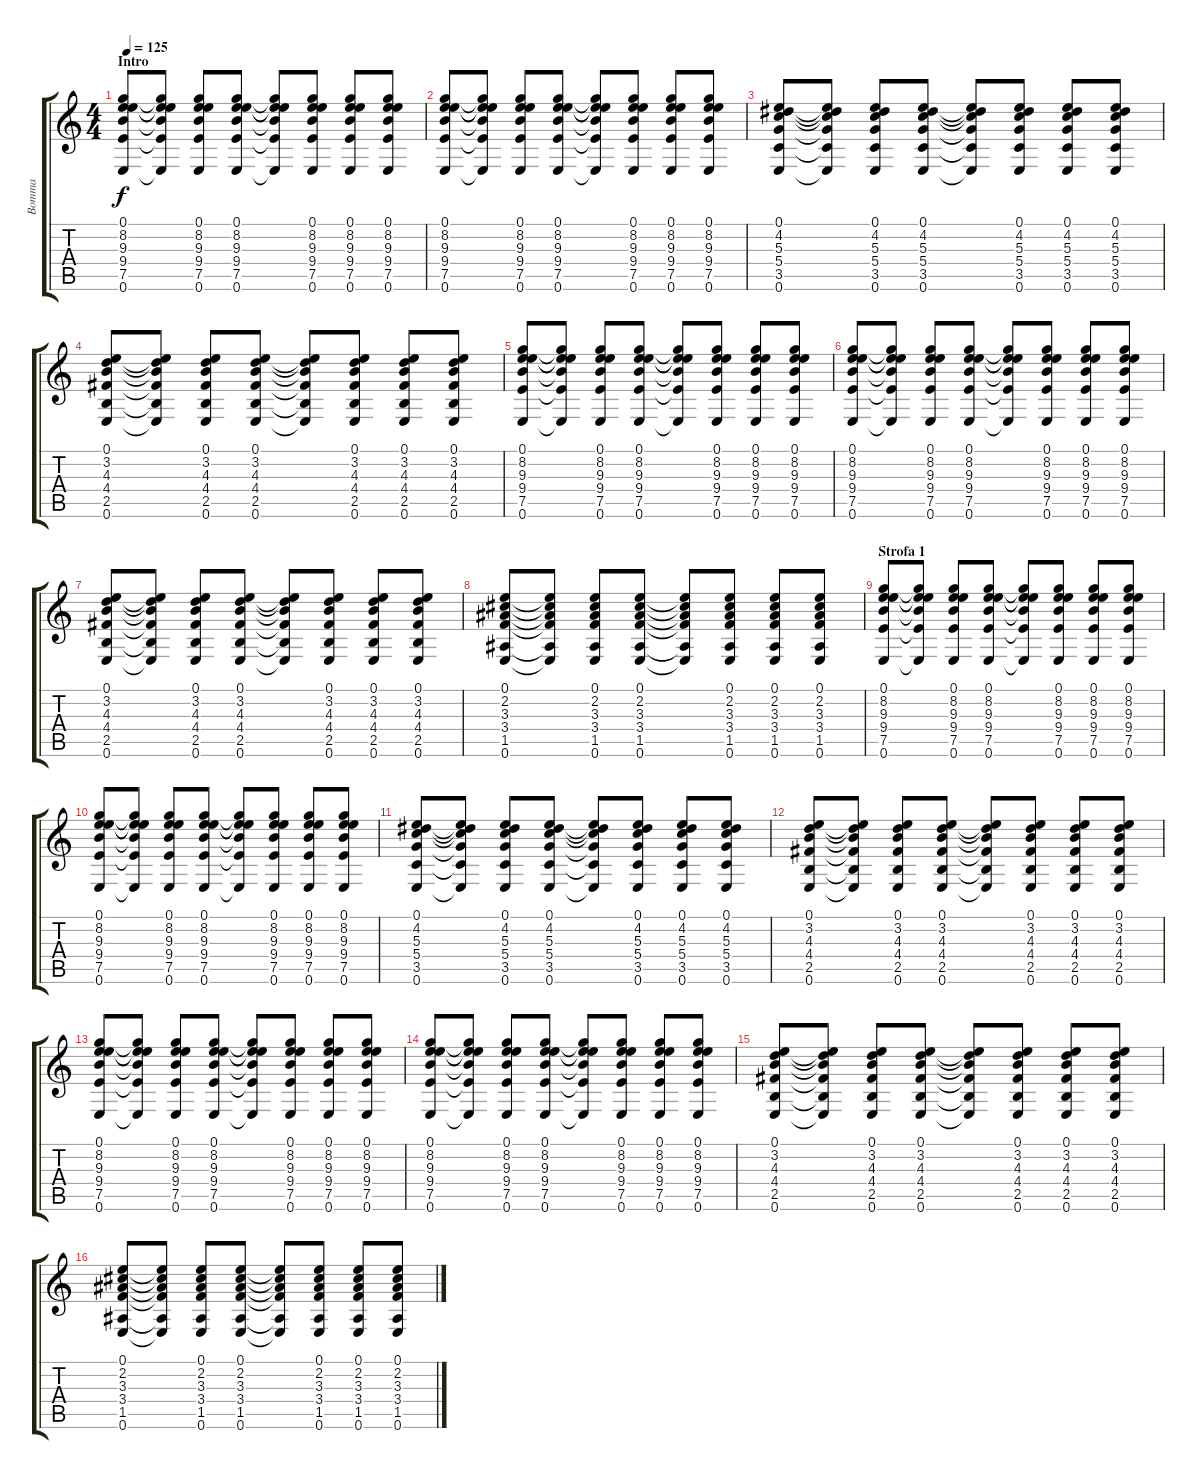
\track ("Bomma" "Bomma") {instrument acousticguitarsteel}
\staff {score tabs}
\tuning (E4 B3 G3 D3 A2 E2) {hide}
\ts (4 4)
\section ("" "Intro")
\tempo 125
\clef g2
\ks c
(0.1 8.2 9.3 9.4 7.5 0.6).8{dy f instrument acousticguitarsteel} (0.1{t} 8.2{t} 9.3{t} 9.4{t} 7.5{t} 0.6{t}).8 (0.1 8.2 9.3 9.4 7.5 0.6).8 (0.1 8.2 9.3 9.4 7.5 0.6).8 (0.1{t} 8.2{t} 9.3{t} 9.4{t} 7.5{t} 0.6{t}).8 (0.1 8.2 9.3 9.4 7.5 0.6).8 (0.1 8.2 9.3 9.4 7.5 0.6).8 (0.1 8.2 9.3 9.4 7.5 0.6).8 |
(0.1 8.2 9.3 9.4 7.5 0.6).8 (0.1{t} 8.2{t} 9.3{t} 9.4{t} 7.5{t} 0.6{t}).8 (0.1 8.2 9.3 9.4 7.5 0.6).8 (0.1 8.2 9.3 9.4 7.5 0.6).8 (0.1{t} 8.2{t} 9.3{t} 9.4{t} 7.5{t} 0.6{t}).8 (0.1 8.2 9.3 9.4 7.5 0.6).8 (0.1 8.2 9.3 9.4 7.5 0.6).8 (0.1 8.2 9.3 9.4 7.5 0.6).8 |
(0.1 4.2 5.3 5.4 3.5 0.6).8 (0.1{t} 4.2{t} 5.3{t} 5.4{t} 3.5{t} 0.6{t}).8 (0.1 4.2 5.3 5.4 3.5 0.6).8 (0.1 4.2 5.3 5.4 3.5 0.6).8 (0.1{t} 4.2{t} 5.3{t} 5.4{t} 3.5{t} 0.6{t}).8 (0.1 4.2 5.3 5.4 3.5 0.6).8 (0.1 4.2 5.3 5.4 3.5 0.6).8 (0.1 4.2 5.3 5.4 3.5 0.6).8 |
(0.1 3.2 4.3 4.4 2.5 0.6).8 (0.1{t} 3.2{t} 4.3{t} 4.4{t} 2.5{t} 0.6{t}).8 (0.1 3.2 4.3 4.4 2.5 0.6).8 (0.1 3.2 4.3 4.4 2.5 0.6).8 (0.1{t} 3.2{t} 4.3{t} 4.4{t} 2.5{t} 0.6{t}).8 (0.1 3.2 4.3 4.4 2.5 0.6).8 (0.1 3.2 4.3 4.4 2.5 0.6).8 (0.1 3.2 4.3 4.4 2.5 0.6).8 |
(0.1 8.2 9.3 9.4 7.5 0.6).8 (0.1{t} 8.2{t} 9.3{t} 9.4{t} 7.5{t} 0.6{t}).8 (0.1 8.2 9.3 9.4 7.5 0.6).8 (0.1 8.2 9.3 9.4 7.5 0.6).8 (0.1{t} 8.2{t} 9.3{t} 9.4{t} 7.5{t} 0.6{t}).8 (0.1 8.2 9.3 9.4 7.5 0.6).8 (0.1 8.2 9.3 9.4 7.5 0.6).8 (0.1 8.2 9.3 9.4 7.5 0.6).8 |
(0.1 8.2 9.3 9.4 7.5 0.6).8 (0.1{t} 8.2{t} 9.3{t} 9.4{t} 7.5{t} 0.6{t}).8 (0.1 8.2 9.3 9.4 7.5 0.6).8 (0.1 8.2 9.3 9.4 7.5 0.6).8 (0.1{t} 8.2{t} 9.3{t} 9.4{t} 7.5{t} 0.6{t}).8 (0.1 8.2 9.3 9.4 7.5 0.6).8 (0.1 8.2 9.3 9.4 7.5 0.6).8 (0.1 8.2 9.3 9.4 7.5 0.6).8 |
(0.1 3.2 4.3 4.4 2.5 0.6).8 (0.1{t} 3.2{t} 4.3{t} 4.4{t} 2.5{t} 0.6{t}).8 (0.1 3.2 4.3 4.4 2.5 0.6).8 (0.1 3.2 4.3 4.4 2.5 0.6).8 (0.1{t} 3.2{t} 4.3{t} 4.4{t} 2.5{t} 0.6{t}).8 (0.1 3.2 4.3 4.4 2.5 0.6).8 (0.1 3.2 4.3 4.4 2.5 0.6).8 (0.1 3.2 4.3 4.4 2.5 0.6).8 |
(0.1 2.2 3.3 3.4 1.5 0.6).8 (0.1{t} 2.2{t} 3.3{t} 3.4{t} 1.5{t} 0.6{t}).8 (0.1 2.2 3.3 3.4 1.5 0.6).8 (0.1 2.2 3.3 3.4 1.5 0.6).8 (0.1{t} 2.2{t} 3.3{t} 3.4{t} 1.5{t} 0.6{t}).8 (0.1 2.2 3.3 3.4 1.5 0.6).8 (0.1 2.2 3.3 3.4 1.5 0.6).8 (0.1 2.2 3.3 3.4 1.5 0.6).8 |
\section ("" "Strofa 1")
(0.1 8.2 9.3 9.4 7.5 0.6).8 (0.1{t} 8.2{t} 9.3{t} 9.4{t} 7.5{t} 0.6{t}).8 (0.1 8.2 9.3 9.4 7.5 0.6).8 (0.1 8.2 9.3 9.4 7.5 0.6).8 (0.1{t} 8.2{t} 9.3{t} 9.4{t} 7.5{t} 0.6{t}).8 (0.1 8.2 9.3 9.4 7.5 0.6).8 (0.1 8.2 9.3 9.4 7.5 0.6).8 (0.1 8.2 9.3 9.4 7.5 0.6).8 |
(0.1 8.2 9.3 9.4 7.5 0.6).8 (0.1{t} 8.2{t} 9.3{t} 9.4{t} 7.5{t} 0.6{t}).8 (0.1 8.2 9.3 9.4 7.5 0.6).8 (0.1 8.2 9.3 9.4 7.5 0.6).8 (0.1{t} 8.2{t} 9.3{t} 9.4{t} 7.5{t} 0.6{t}).8 (0.1 8.2 9.3 9.4 7.5 0.6).8 (0.1 8.2 9.3 9.4 7.5 0.6).8 (0.1 8.2 9.3 9.4 7.5 0.6).8 |
(0.1 4.2 5.3 5.4 3.5 0.6).8 (0.1{t} 4.2{t} 5.3{t} 5.4{t} 3.5{t} 0.6{t}).8 (0.1 4.2 5.3 5.4 3.5 0.6).8 (0.1 4.2 5.3 5.4 3.5 0.6).8 (0.1{t} 4.2{t} 5.3{t} 5.4{t} 3.5{t} 0.6{t}).8 (0.1 4.2 5.3 5.4 3.5 0.6).8 (0.1 4.2 5.3 5.4 3.5 0.6).8 (0.1 4.2 5.3 5.4 3.5 0.6).8 |
(0.1 3.2 4.3 4.4 2.5 0.6).8 (0.1{t} 3.2{t} 4.3{t} 4.4{t} 2.5{t} 0.6{t}).8 (0.1 3.2 4.3 4.4 2.5 0.6).8 (0.1 3.2 4.3 4.4 2.5 0.6).8 (0.1{t} 3.2{t} 4.3{t} 4.4{t} 2.5{t} 0.6{t}).8 (0.1 3.2 4.3 4.4 2.5 0.6).8 (0.1 3.2 4.3 4.4 2.5 0.6).8 (0.1 3.2 4.3 4.4 2.5 0.6).8 |
(0.1 8.2 9.3 9.4 7.5 0.6).8 (0.1{t} 8.2{t} 9.3{t} 9.4{t} 7.5{t} 0.6{t}).8 (0.1 8.2 9.3 9.4 7.5 0.6).8 (0.1 8.2 9.3 9.4 7.5 0.6).8 (0.1{t} 8.2{t} 9.3{t} 9.4{t} 7.5{t} 0.6{t}).8 (0.1 8.2 9.3 9.4 7.5 0.6).8 (0.1 8.2 9.3 9.4 7.5 0.6).8 (0.1 8.2 9.3 9.4 7.5 0.6).8 |
(0.1 8.2 9.3 9.4 7.5 0.6).8 (0.1{t} 8.2{t} 9.3{t} 9.4{t} 7.5{t} 0.6{t}).8 (0.1 8.2 9.3 9.4 7.5 0.6).8 (0.1 8.2 9.3 9.4 7.5 0.6).8 (0.1{t} 8.2{t} 9.3{t} 9.4{t} 7.5{t} 0.6{t}).8 (0.1 8.2 9.3 9.4 7.5 0.6).8 (0.1 8.2 9.3 9.4 7.5 0.6).8 (0.1 8.2 9.3 9.4 7.5 0.6).8 |
(0.1 3.2 4.3 4.4 2.5 0.6).8 (0.1{t} 3.2{t} 4.3{t} 4.4{t} 2.5{t} 0.6{t}).8 (0.1 3.2 4.3 4.4 2.5 0.6).8 (0.1 3.2 4.3 4.4 2.5 0.6).8 (0.1{t} 3.2{t} 4.3{t} 4.4{t} 2.5{t} 0.6{t}).8 (0.1 3.2 4.3 4.4 2.5 0.6).8 (0.1 3.2 4.3 4.4 2.5 0.6).8 (0.1 3.2 4.3 4.4 2.5 0.6).8 |
(0.1 2.2 3.3 3.4 1.5 0.6).8 (0.1{t} 2.2{t} 3.3{t} 3.4{t} 1.5{t} 0.6{t}).8 (0.1 2.2 3.3 3.4 1.5 0.6).8 (0.1 2.2 3.3 3.4 1.5 0.6).8 (0.1{t} 2.2{t} 3.3{t} 3.4{t} 1.5{t} 0.6{t}).8 (0.1 2.2 3.3 3.4 1.5 0.6).8 (0.1 2.2 3.3 3.4 1.5 0.6).8 (0.1 2.2 3.3 3.4 1.5 0.6).8
